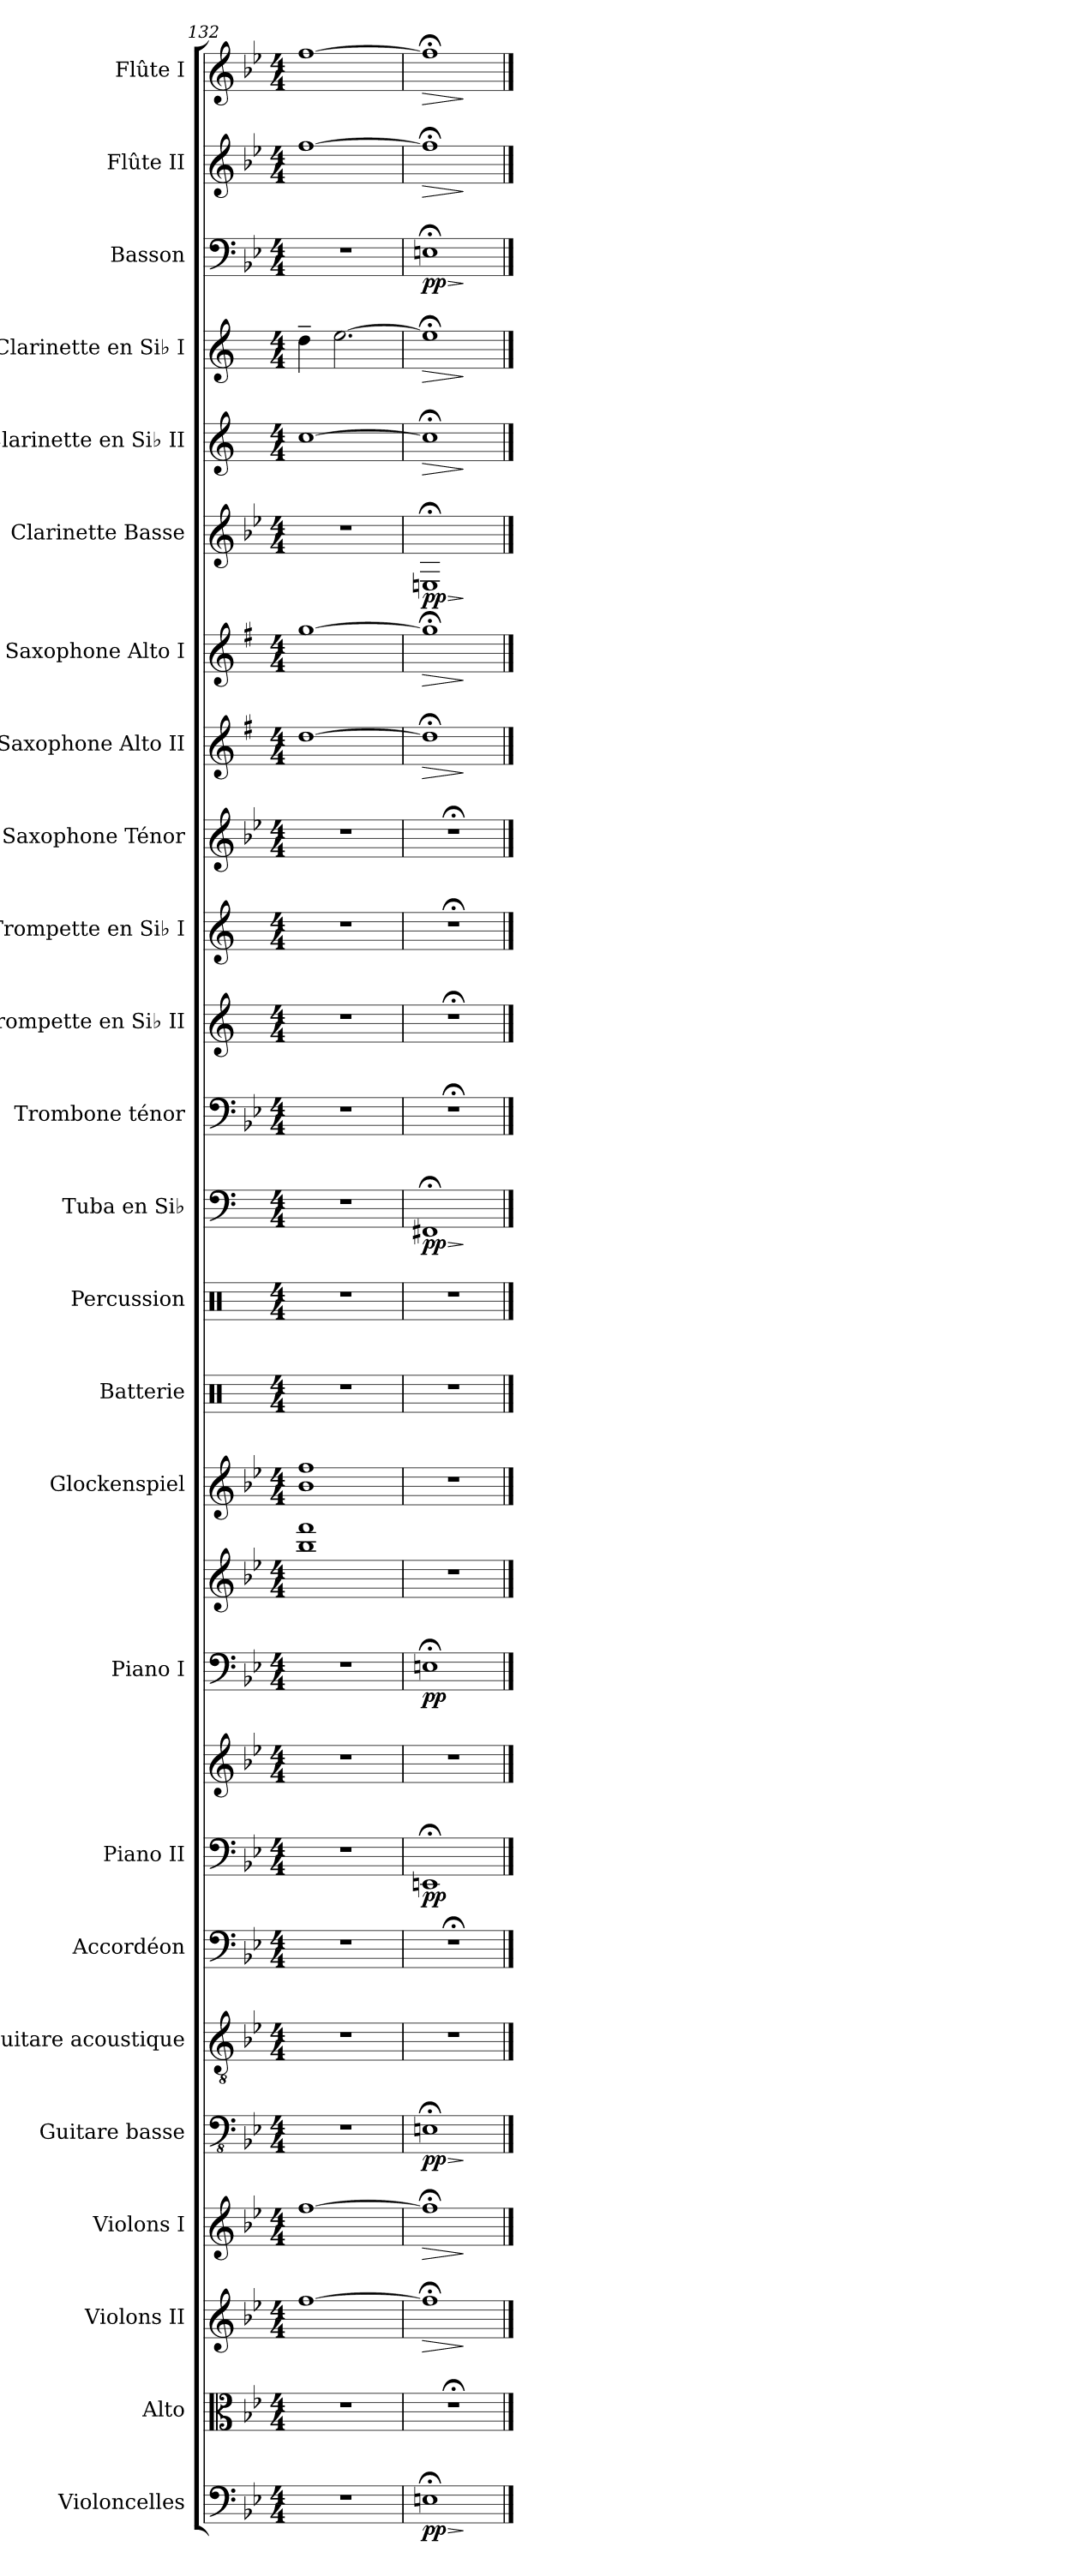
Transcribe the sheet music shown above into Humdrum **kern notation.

**kern	**dynam	**kern	**kern	**dynam	**kern	**dynam	**kern	**dynam	**kern	**kern	**kern	**kern	**dynam	**kern	**kern	**dynam	**kern	**kern	**kern	**kern	**dynam	**kern	**kern	**kern	**kern	**kern	**dynam	**kern	**dynam	**kern	**dynam	**kern	**dynam	**kern	**dynam	**kern	**dynam	**kern	**dynam	**kern	**dynam
*part25	*part25	*part24	*part23	*part23	*part22	*part22	*part21	*part21	*part20	*part19	*part18	*part18	*part18	*part17	*part17	*part17	*part16	*part15	*part14	*part13	*part13	*part12	*part11	*part10	*part9	*part8	*part8	*part7	*part7	*part6	*part6	*part5	*part5	*part4	*part4	*part3	*part3	*part2	*part2	*part1	*part1
*staff27	*staff27	*staff26	*staff25	*staff25	*staff24	*staff24	*staff23	*staff23	*staff22	*staff21	*staff20	*staff19	*staff19/20	*staff18	*staff17	*staff17/18	*staff16	*staff15	*staff14	*staff13	*staff13	*staff12	*staff11	*staff10	*staff9	*staff8	*staff8	*staff7	*staff7	*staff6	*staff6	*staff5	*staff5	*staff4	*staff4	*staff3	*staff3	*staff2	*staff2	*staff1	*staff1
*I"Violoncelles	*	*I"Alto	*I"Violons II	*	*I"Violons I	*	*I"Guitare basse	*	*I"Guitare acoustique	*I"Accordéon	*I"Piano II	*	*	*I"Piano I	*	*	*I"Glockenspiel	*I"Batterie	*I"Percussion	*I"Tuba en Si♭	*	*I"Trombone ténor	*I"Trompette en Si♭ II	*I"Trompette en Si♭ I	*I"Saxophone Ténor	*I"Saxophone Alto II	*	*I"Saxophone Alto I	*	*I"Clarinette Basse	*	*I"Clarinette en Si♭ II	*	*I"Clarinette en Si♭ I	*	*I"Basson	*	*I"Flûte II	*	*I"Flûte I	*
*I'Vlcs	*	*I'Al.	*I'Vln. II	*	*I'Vln. I	*	*I'Guit. B.	*	*I'Guit.	*I'Acc.	*I'Pia. II	*	*	*I'Pia. I	*	*	*I'Glock.	*I'Batt.	*I'Perc.	*I'Tu. Si♭	*	*I'Tbn. T	*I'Tromp. Si♭ II	*I'Tromp. Si♭ I	*I'Sax. T.	*I'Sax. II	*	*I'Sax. I	*	*I'Cl. basse	*	*	*	*	*	*I'Bsn.	*	*I'Fl. II	*	*I'Fl. I	*
*clefF4	*	*clefC3	*clefG2	*	*clefG2	*	*clefFv4	*	*clefGv2	*clefF4	*clefF4	*clefG2	*	*clefF4	*clefG2	*	*clefG2	*clefX	*clefX	*clefF4	*	*clefF4	*clefG2	*clefG2	*clefG2	*clefG2	*	*clefG2	*	*clefG2	*	*clefG2	*	*clefG2	*	*clefF4	*	*clefG2	*	*clefG2	*
*	*	*	*	*	*	*	*	*	*	*	*	*	*	*	*	*	*ITrd-14c-24	*	*	*ITrd1c2	*	*	*ITrd1c2	*ITrd1c2	*ITrd8c14	*ITrd5c9	*	*ITrd5c9	*	*ITrd8c14	*	*ITrd1c2	*	*ITrd1c2	*	*	*	*	*	*	*
*k[b-e-]	*	*k[b-e-]	*k[b-e-]	*	*k[b-e-]	*	*k[b-e-]	*	*k[b-e-]	*k[b-e-]	*k[b-e-]	*k[b-e-]	*	*k[b-e-]	*k[b-e-]	*	*k[b-e-]	*k[]	*k[]	*k[b-e-]	*	*k[b-e-]	*k[b-e-]	*k[b-e-]	*k[b-e-]	*k[b-e-]	*	*k[b-e-]	*	*k[b-e-]	*	*k[b-e-]	*	*k[b-e-]	*	*k[b-e-]	*	*k[b-e-]	*	*k[b-e-]	*
*M4/4	*	*M4/4	*M4/4	*	*M4/4	*	*M4/4	*	*M4/4	*M4/4	*M4/4	*M4/4	*	*M4/4	*M4/4	*	*M4/4	*M4/4	*M4/4	*M4/4	*	*M4/4	*M4/4	*M4/4	*M4/4	*M4/4	*	*M4/4	*	*M4/4	*	*M4/4	*	*M4/4	*	*M4/4	*	*M4/4	*	*M4/4	*
=132	=132	=132	=132	=132	=132	=132	=132	=132	=132	=132	=132	=132	=132	=132	=132	=132	=132	=132	=132	=132	=132	=132	=132	=132	=132	=132	=132	=132	=132	=132	=132	=132	=132	=132	=132	=132	=132	=132	=132	=132	=132
1r	.	1r	[1ff	.	[1ff	.	1r	.	1r	1r	1r	1r	.	1r	1bb- 1fff	.	1bbb- 1ffff	1r	1r	1r	.	1r	1r	1r	1r	[1f	.	[1b-	.	1r	.	[1b-	.	4cc~\	.	1r	.	[1ff	.	[1ff	.
.	.	.	.	.	.	.	.	.	.	.	.	.	.	.	.	.	.	.	.	.	.	.	.	.	.	.	.	.	.	.	.	.	.	[2.dd\	.	.	.	.	.	.	.
=133	=133	=133	=133	=133	=133	=133	=133	=133	=133	=133	=133	=133	=133	=133	=133	=133	=133	=133	=133	=133	=133	=133	=133	=133	=133	=133	=133	=133	=133	=133	=133	=133	=133	=133	=133	=133	=133	=133	=133	=133	=133
!	!LO:HP:b	!	!	!LO:HP:b	!	!LO:HP:b	!	!LO:HP:b	!	!	!	!	!	!	!	!	!	!	!	!	!LO:HP:b	!	!	!	!	!	!LO:HP:b	!	!LO:HP:b	!	!LO:HP:b	!	!LO:HP:b	!	!LO:HP:b	!	!LO:HP:b	!	!LO:HP:b	!	!LO:HP:b
!	!LO:DY:n=1:b	!	!	!	!	!	!	!LO:DY:n=1:b	!	!	!	!	!LO:DY:b=2	!	!	!LO:DY:b=2	!	!	!	!	!LO:DY:n=1:b	!	!	!	!	!	!	!	!	!	!LO:DY:n=1:b	!	!	!	!	!	!LO:DY:n=1:b	!	!	!	!
1En;<	> pp	1r;<	1ff;<]	>	1ff;<]	>	1EEn;<	> pp	1r	1r;<	1EEn;<	1r	pp	1En;<	1r	pp	1r	1r	1r	1EEn;<	> pp	1r;<	1r;<	1r;<	1r;<	1f;<]	>	1b-;<]	>	1EEn;<	> pp	1b-;<]	>	1dd;<]	>	1En;<	> pp	1ff;<]	>	1ff;<]	>
.	]	.	.	]	.	]	.	]	.	.	.	.	.	.	.	.	.	.	.	.	]	.	.	.	.	.	]	.	]	.	]	.	]	.	]	.	]	.	]	.	]
==	==	==	==	==	==	==	==	==	==	==	==	==	==	==	==	==	==	==	==	==	==	==	==	==	==	==	==	==	==	==	==	==	==	==	==	==	==	==	==	==	==
*-	*-	*-	*-	*-	*-	*-	*-	*-	*-	*-	*-	*-	*-	*-	*-	*-	*-	*-	*-	*-	*-	*-	*-	*-	*-	*-	*-	*-	*-	*-	*-	*-	*-	*-	*-	*-	*-	*-	*-	*-	*-
